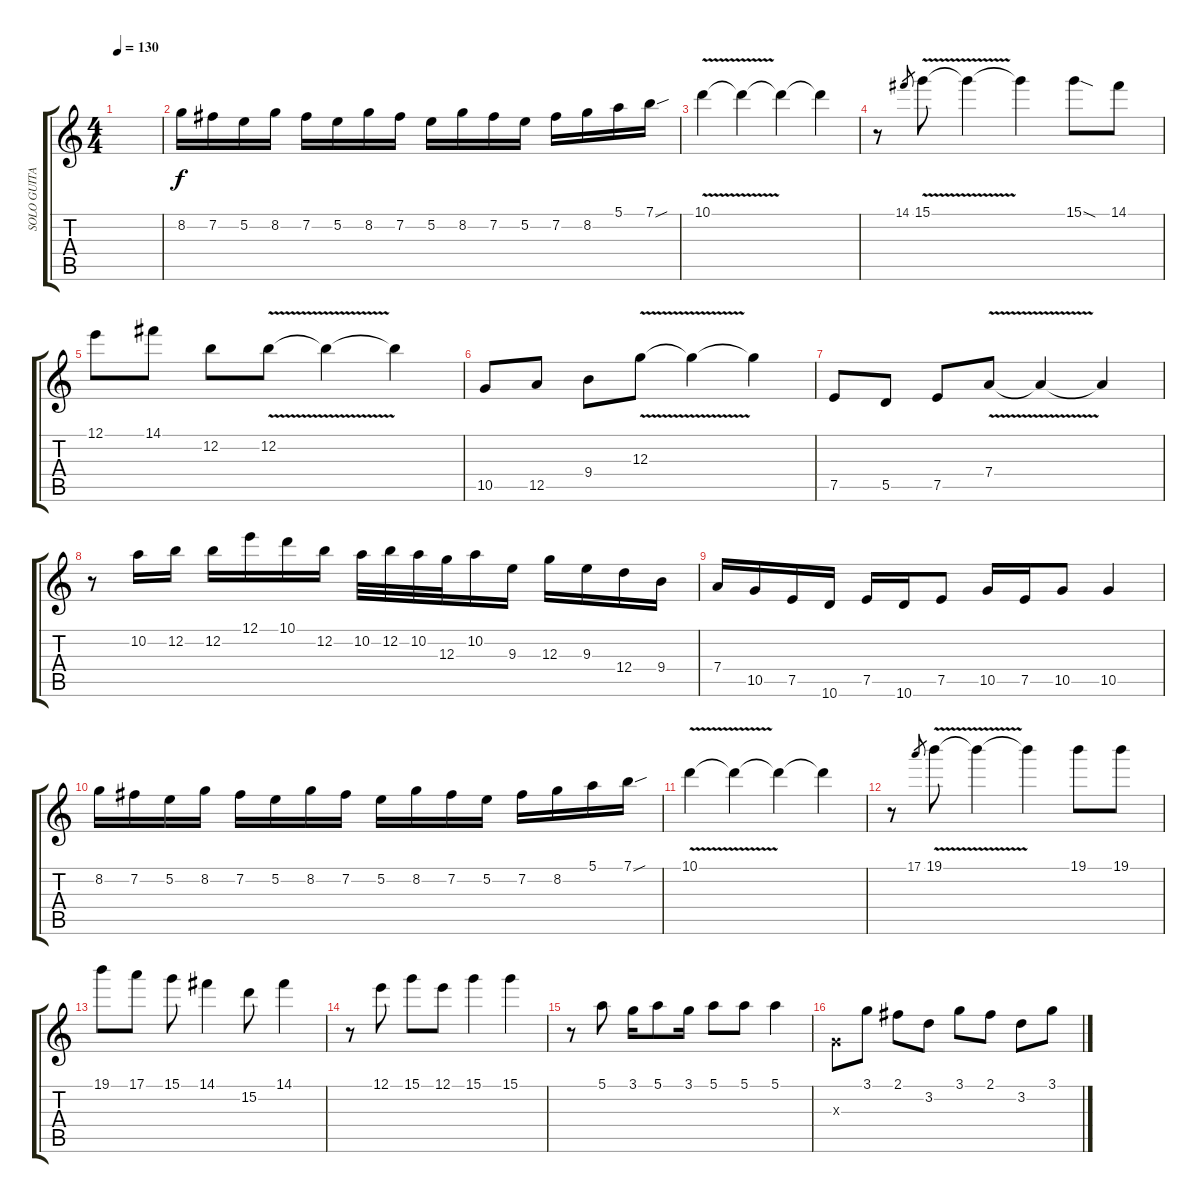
\track ("SOLO GUITAR" "SOLO GUITA") {instrument distortionguitar}
\staff {score tabs}
\tuning (E4 B3 G3 D3 A2 E2) {hide}
\ts (4 4)
\tempo 130
\clef g2
\ks c
|
8.2.16 7.2.16 5.2.16 8.2.16 7.2.16 5.2.16 8.2.16 7.2.16 5.2.16 8.2.16 7.2.16 5.2.16 7.2.16 8.2.16 5.1.16 7.1{sou}.16 |
10.1{v}.4 10.1{t}.4 10.1{t}.4 10.1{t}.4 |
r.8 14.1.8{gr} 15.1{v}.8 15.1{t}.4 15.1{t}.4 15.1{sod}.8 14.1.8 |
12.1.8 14.1.8 12.2.8 12.2{v}.8 12.2{t}.4 12.2{t}.4 |
10.5.8 12.5.8 9.4.8 12.3{v}.8 12.3{t}.4 12.3{t}.4 |
7.5.8 5.5.8 7.5.8 7.4{v}.8 7.4{t}.4 7.4{t}.4 |
r.8 10.2.16 12.2.16 12.2.16 12.1.16 10.1.16 12.2.16 10.2.32 12.2.32 10.2.32 12.3.32 10.2.16 9.3.16 12.3.16 9.3.16 12.4.16 9.4.16 |
7.4.16 10.5.16 7.5.16 10.6.16 7.5.16 10.6.16 7.5.8 10.5.16 7.5.16 10.5.8 10.5.4 |
8.2.16 7.2.16 5.2.16 8.2.16 7.2.16 5.2.16 8.2.16 7.2.16 5.2.16 8.2.16 7.2.16 5.2.16 7.2.16 8.2.16 5.1.16 7.1{sou}.16 |
10.1{v}.4 10.1{t}.4 10.1{t}.4 10.1{t}.4 |
r.8 17.1.8{gr} 19.1{v}.8 19.1{t}.4 19.1{t}.4 19.1.8 19.1.8 |
19.1.8 17.1.8 15.1.8 14.1.4 15.2.8 14.1.4 |
r.8 12.1.8 15.1.8 12.1.8 15.1.4 15.1.4 |
r.8 5.1.8 3.1.16 5.1.8 3.1.16 5.1.8 5.1.8 5.1.4 |
0.3{x}.8 3.1.8 2.1.8 3.2.8 3.1.8 2.1.8 3.2.8 3.1.8
